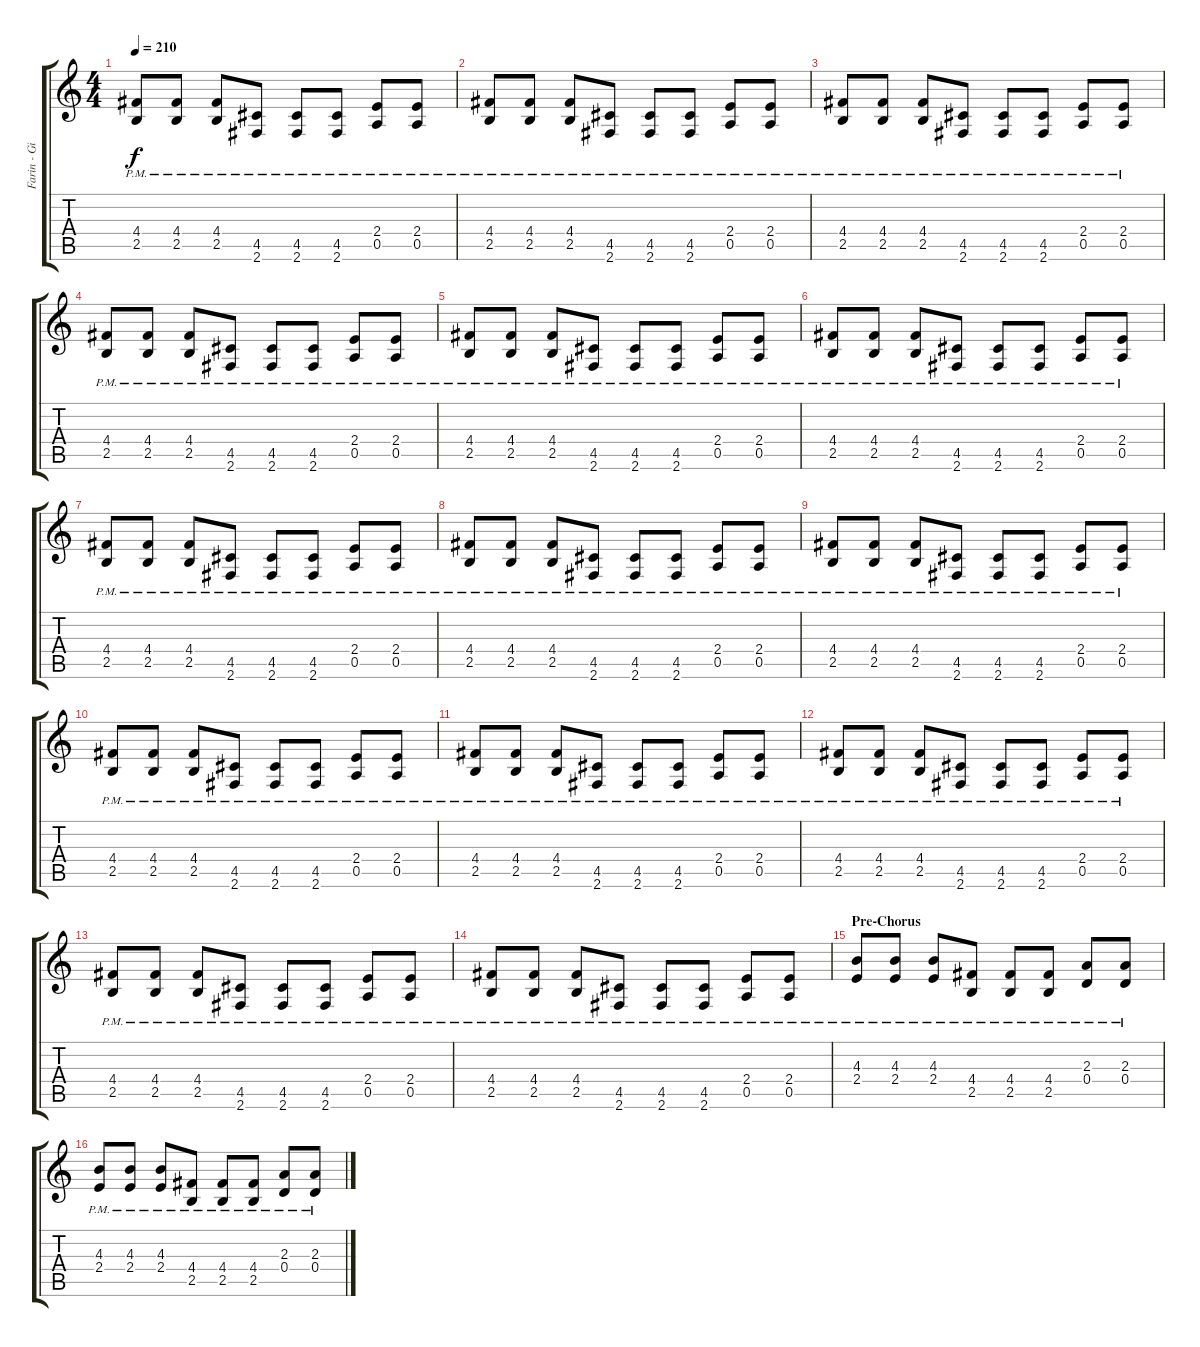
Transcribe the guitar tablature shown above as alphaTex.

\track ("Farin - Gitarre 1" "Farin - Gi") {instrument overdrivenguitar}
\staff {score tabs}
\tuning (E4 B3 G3 D3 A2 E2) {hide}
\ts (4 4)
\tempo 210
\clef g2
\ks c
(4.4{pm} 2.5).8{dy f} (4.4{pm} 2.5).8 (4.4{pm} 2.5).8 (4.5{pm} 2.6).8 (4.5{pm} 2.6).8 (4.5{pm} 2.6).8 (2.4 0.5{pm}).8 (2.4 0.5{pm}).8 |
(4.4{pm} 2.5).8 (4.4{pm} 2.5).8 (4.4{pm} 2.5).8 (4.5{pm} 2.6).8 (4.5{pm} 2.6).8 (4.5{pm} 2.6).8 (2.4 0.5{pm}).8 (2.4 0.5{pm}).8 |
(4.4{pm} 2.5).8 (4.4{pm} 2.5).8 (4.4{pm} 2.5).8 (4.5{pm} 2.6).8 (4.5{pm} 2.6).8 (4.5{pm} 2.6).8 (2.4 0.5{pm}).8 (2.4 0.5{pm}).8 |
(4.4{pm} 2.5).8 (4.4{pm} 2.5).8 (4.4{pm} 2.5).8 (4.5{pm} 2.6).8 (4.5{pm} 2.6).8 (4.5{pm} 2.6).8 (2.4 0.5{pm}).8 (2.4 0.5{pm}).8 |
(4.4{pm} 2.5).8 (4.4{pm} 2.5).8 (4.4{pm} 2.5).8 (4.5{pm} 2.6).8 (4.5{pm} 2.6).8 (4.5{pm} 2.6).8 (2.4 0.5{pm}).8 (2.4 0.5{pm}).8 |
(4.4{pm} 2.5).8 (4.4{pm} 2.5).8 (4.4{pm} 2.5).8 (4.5{pm} 2.6).8 (4.5{pm} 2.6).8 (4.5{pm} 2.6).8 (2.4 0.5{pm}).8 (2.4 0.5{pm}).8 |
(4.4{pm} 2.5).8 (4.4{pm} 2.5).8 (4.4{pm} 2.5).8 (4.5{pm} 2.6).8 (4.5{pm} 2.6).8 (4.5{pm} 2.6).8 (2.4 0.5{pm}).8 (2.4 0.5{pm}).8 |
(4.4{pm} 2.5).8 (4.4{pm} 2.5).8 (4.4{pm} 2.5).8 (4.5{pm} 2.6).8 (4.5{pm} 2.6).8 (4.5{pm} 2.6).8 (2.4 0.5{pm}).8 (2.4 0.5{pm}).8 |
(4.4{pm} 2.5).8 (4.4{pm} 2.5).8 (4.4{pm} 2.5).8 (4.5{pm} 2.6).8 (4.5{pm} 2.6).8 (4.5{pm} 2.6).8 (2.4 0.5{pm}).8 (2.4 0.5{pm}).8 |
(4.4{pm} 2.5).8 (4.4{pm} 2.5).8 (4.4{pm} 2.5).8 (4.5{pm} 2.6).8 (4.5{pm} 2.6).8 (4.5{pm} 2.6).8 (2.4 0.5{pm}).8 (2.4 0.5{pm}).8 |
(4.4{pm} 2.5).8 (4.4{pm} 2.5).8 (4.4{pm} 2.5).8 (4.5{pm} 2.6).8 (4.5{pm} 2.6).8 (4.5{pm} 2.6).8 (2.4 0.5{pm}).8 (2.4 0.5{pm}).8 |
(4.4{pm} 2.5).8 (4.4{pm} 2.5).8 (4.4{pm} 2.5).8 (4.5{pm} 2.6).8 (4.5{pm} 2.6).8 (4.5{pm} 2.6).8 (2.4 0.5{pm}).8 (2.4 0.5{pm}).8 |
(4.4{pm} 2.5).8 (4.4{pm} 2.5).8 (4.4{pm} 2.5).8 (4.5{pm} 2.6).8 (4.5{pm} 2.6).8 (4.5{pm} 2.6).8 (2.4 0.5{pm}).8 (2.4 0.5{pm}).8 |
(4.4{pm} 2.5).8 (4.4{pm} 2.5).8 (4.4{pm} 2.5).8 (4.5{pm} 2.6).8 (4.5{pm} 2.6).8 (4.5{pm} 2.6).8 (2.4 0.5{pm}).8 (2.4 0.5{pm}).8 |
\section ("" "Pre-Chorus")
(4.3{pm} 2.4).8 (4.3{pm} 2.4).8 (4.3{pm} 2.4).8 (4.4{pm} 2.5).8 (4.4{pm} 2.5).8 (4.4{pm} 2.5).8 (2.3{pm} 0.4).8 (2.3{pm} 0.4).8 |
(4.3{pm} 2.4).8 (4.3{pm} 2.4).8 (4.3{pm} 2.4).8 (4.4{pm} 2.5).8 (4.4{pm} 2.5).8 (4.4{pm} 2.5).8 (2.3{pm} 0.4).8 (2.3{pm} 0.4).8
